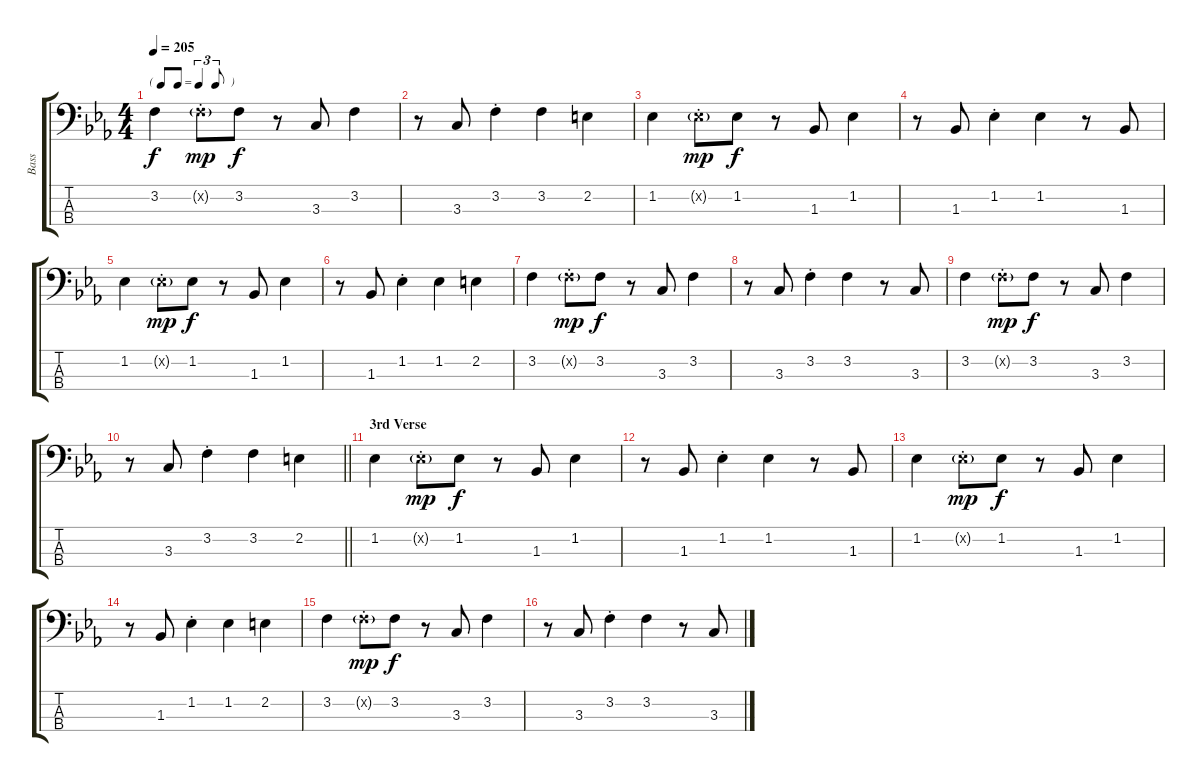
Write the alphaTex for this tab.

\track ("Bass" "Bass") {instrument electricbassfinger}
\staff {score tabs}
\tuning (G2 D2 A1 E1) {hide}
\ts (4 4)
\tf triplet8th
\tempo 205
\clef f4
\ks eb
3.2.4{dy f} 3.2{g st x}.8{dy mp} 3.2.8{dy f} r.8 3.3.8 3.2.4 |
r.8 3.3.8 3.2{st}.4 3.2.4 2.2.4 |
1.2.4 1.2{g st x}.8{dy mp} 1.2.8{dy f} r.8 1.3.8 1.2.4 |
r.8 1.3.8 1.2{st}.4 1.2.4 r.8 1.3.8 |
1.2.4 1.2{g st x}.8{dy mp} 1.2.8{dy f} r.8 1.3.8 1.2.4 |
r.8 1.3.8 1.2{st}.4 1.2.4 2.2.4 |
3.2.4 3.2{g st x}.8{dy mp} 3.2.8{dy f} r.8 3.3.8 3.2.4 |
r.8 3.3.8 3.2{st}.4 3.2.4 r.8 3.3.8 |
3.2.4 3.2{g st x}.8{dy mp} 3.2.8{dy f} r.8 3.3.8 3.2.4 |
\barLineRight lightlight
r.8 3.3.8 3.2{st}.4 3.2.4 2.2.4 |
\section ("" "3rd Verse")
1.2.4 1.2{g st x}.8{dy mp} 1.2.8{dy f} r.8 1.3.8 1.2.4 |
r.8 1.3.8 1.2{st}.4 1.2.4 r.8 1.3.8 |
1.2.4 1.2{g st x}.8{dy mp} 1.2.8{dy f} r.8 1.3.8 1.2.4 |
r.8 1.3.8 1.2{st}.4 1.2.4 2.2.4 |
3.2.4 3.2{g st x}.8{dy mp} 3.2.8{dy f} r.8 3.3.8 3.2.4 |
r.8 3.3.8 3.2{st}.4 3.2.4 r.8 3.3.8
